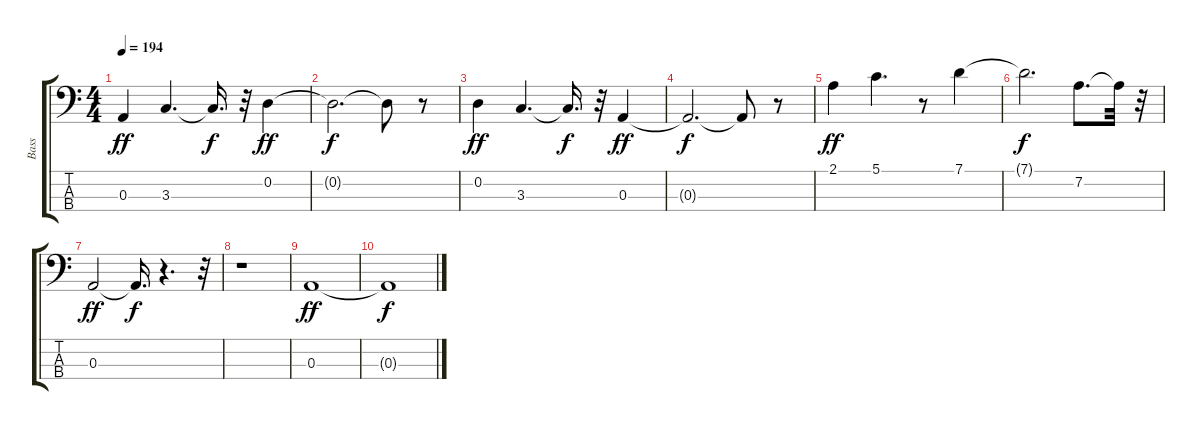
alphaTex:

\track ("Bass" "Bass") {instrument electricbassfinger}
\staff {score tabs}
\tuning (G2 D2 A1 E1) {hide}
\ts (4 4)
\tempo 194
\clef f4
\ks c
0.3.4{dy ff} 3.3.4{d} 3.3{t}.16{d dy f} r.32 0.2.4{dy ff} |
0.2{t}.2{d dy f} 0.2{t}.8 r.8 |
0.2.4{dy ff} 3.3.4{d} 3.3{t}.16{d dy f} r.32 0.3.4{dy ff} |
0.3{t}.2{d dy f} 0.3{t}.8 r.8 |
2.1.4{dy ff} 5.1.4{d} r.8 7.1.4 |
7.1{t}.2{d dy f} 7.2.8{d} 7.2{t}.32 r.32 |
0.3.2{dy ff} 0.3{t}.16{d dy f} r.4{d} r.32 |
r.1 |
0.3.1{dy ff} |
0.3{t}.1{dy f}
